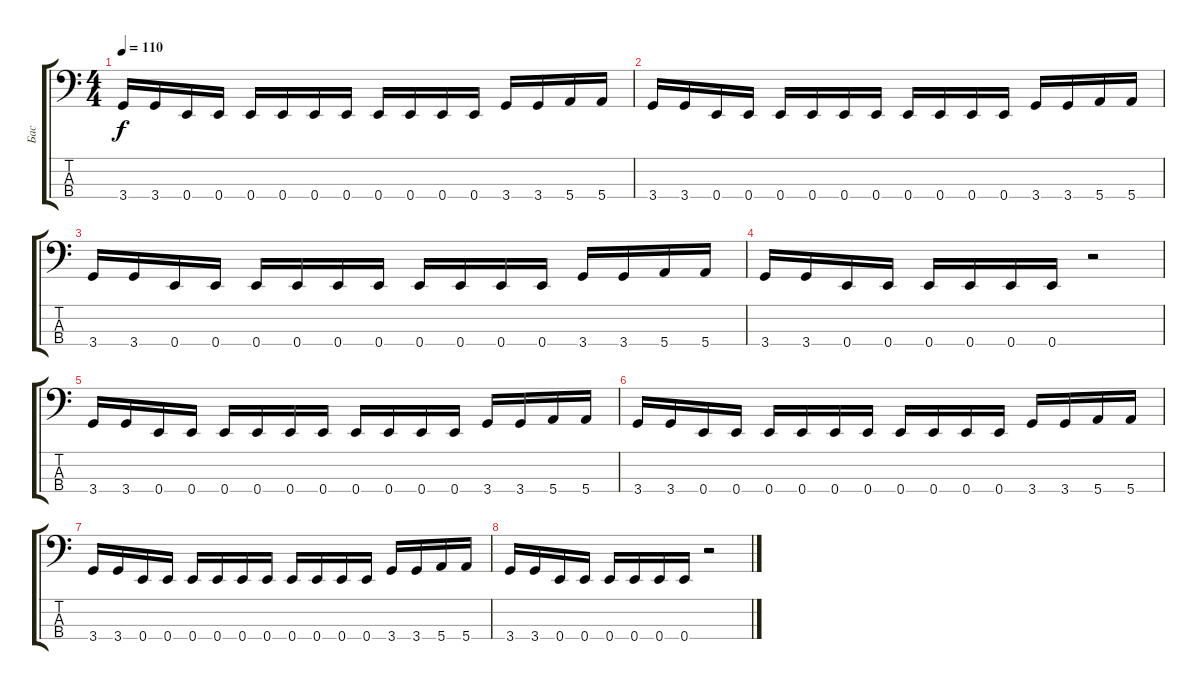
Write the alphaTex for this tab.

\track ("Бас" "Бас") {instrument electricbassfinger}
\staff {score tabs}
\tuning (G2 D2 A1 E1) {hide}
\ts (4 4)
\tempo 110
\clef f4
\ks c
3.4.16{dy f} 3.4.16 0.4.16 0.4.16 0.4.16 0.4.16 0.4.16 0.4.16 0.4.16 0.4.16 0.4.16 0.4.16 3.4.16 3.4.16 5.4.16 5.4.16 |
3.4.16 3.4.16 0.4.16 0.4.16 0.4.16 0.4.16 0.4.16 0.4.16 0.4.16 0.4.16 0.4.16 0.4.16 3.4.16 3.4.16 5.4.16 5.4.16 |
3.4.16 3.4.16 0.4.16 0.4.16 0.4.16 0.4.16 0.4.16 0.4.16 0.4.16 0.4.16 0.4.16 0.4.16 3.4.16 3.4.16 5.4.16 5.4.16 |
3.4.16 3.4.16 0.4.16 0.4.16 0.4.16 0.4.16 0.4.16 0.4.16 r.2 |
3.4.16 3.4.16 0.4.16 0.4.16 0.4.16 0.4.16 0.4.16 0.4.16 0.4.16 0.4.16 0.4.16 0.4.16 3.4.16 3.4.16 5.4.16 5.4.16 |
3.4.16 3.4.16 0.4.16 0.4.16 0.4.16 0.4.16 0.4.16 0.4.16 0.4.16 0.4.16 0.4.16 0.4.16 3.4.16 3.4.16 5.4.16 5.4.16 |
3.4.16 3.4.16 0.4.16 0.4.16 0.4.16 0.4.16 0.4.16 0.4.16 0.4.16 0.4.16 0.4.16 0.4.16 3.4.16 3.4.16 5.4.16 5.4.16 |
3.4.16 3.4.16 0.4.16 0.4.16 0.4.16 0.4.16 0.4.16 0.4.16 r.2
